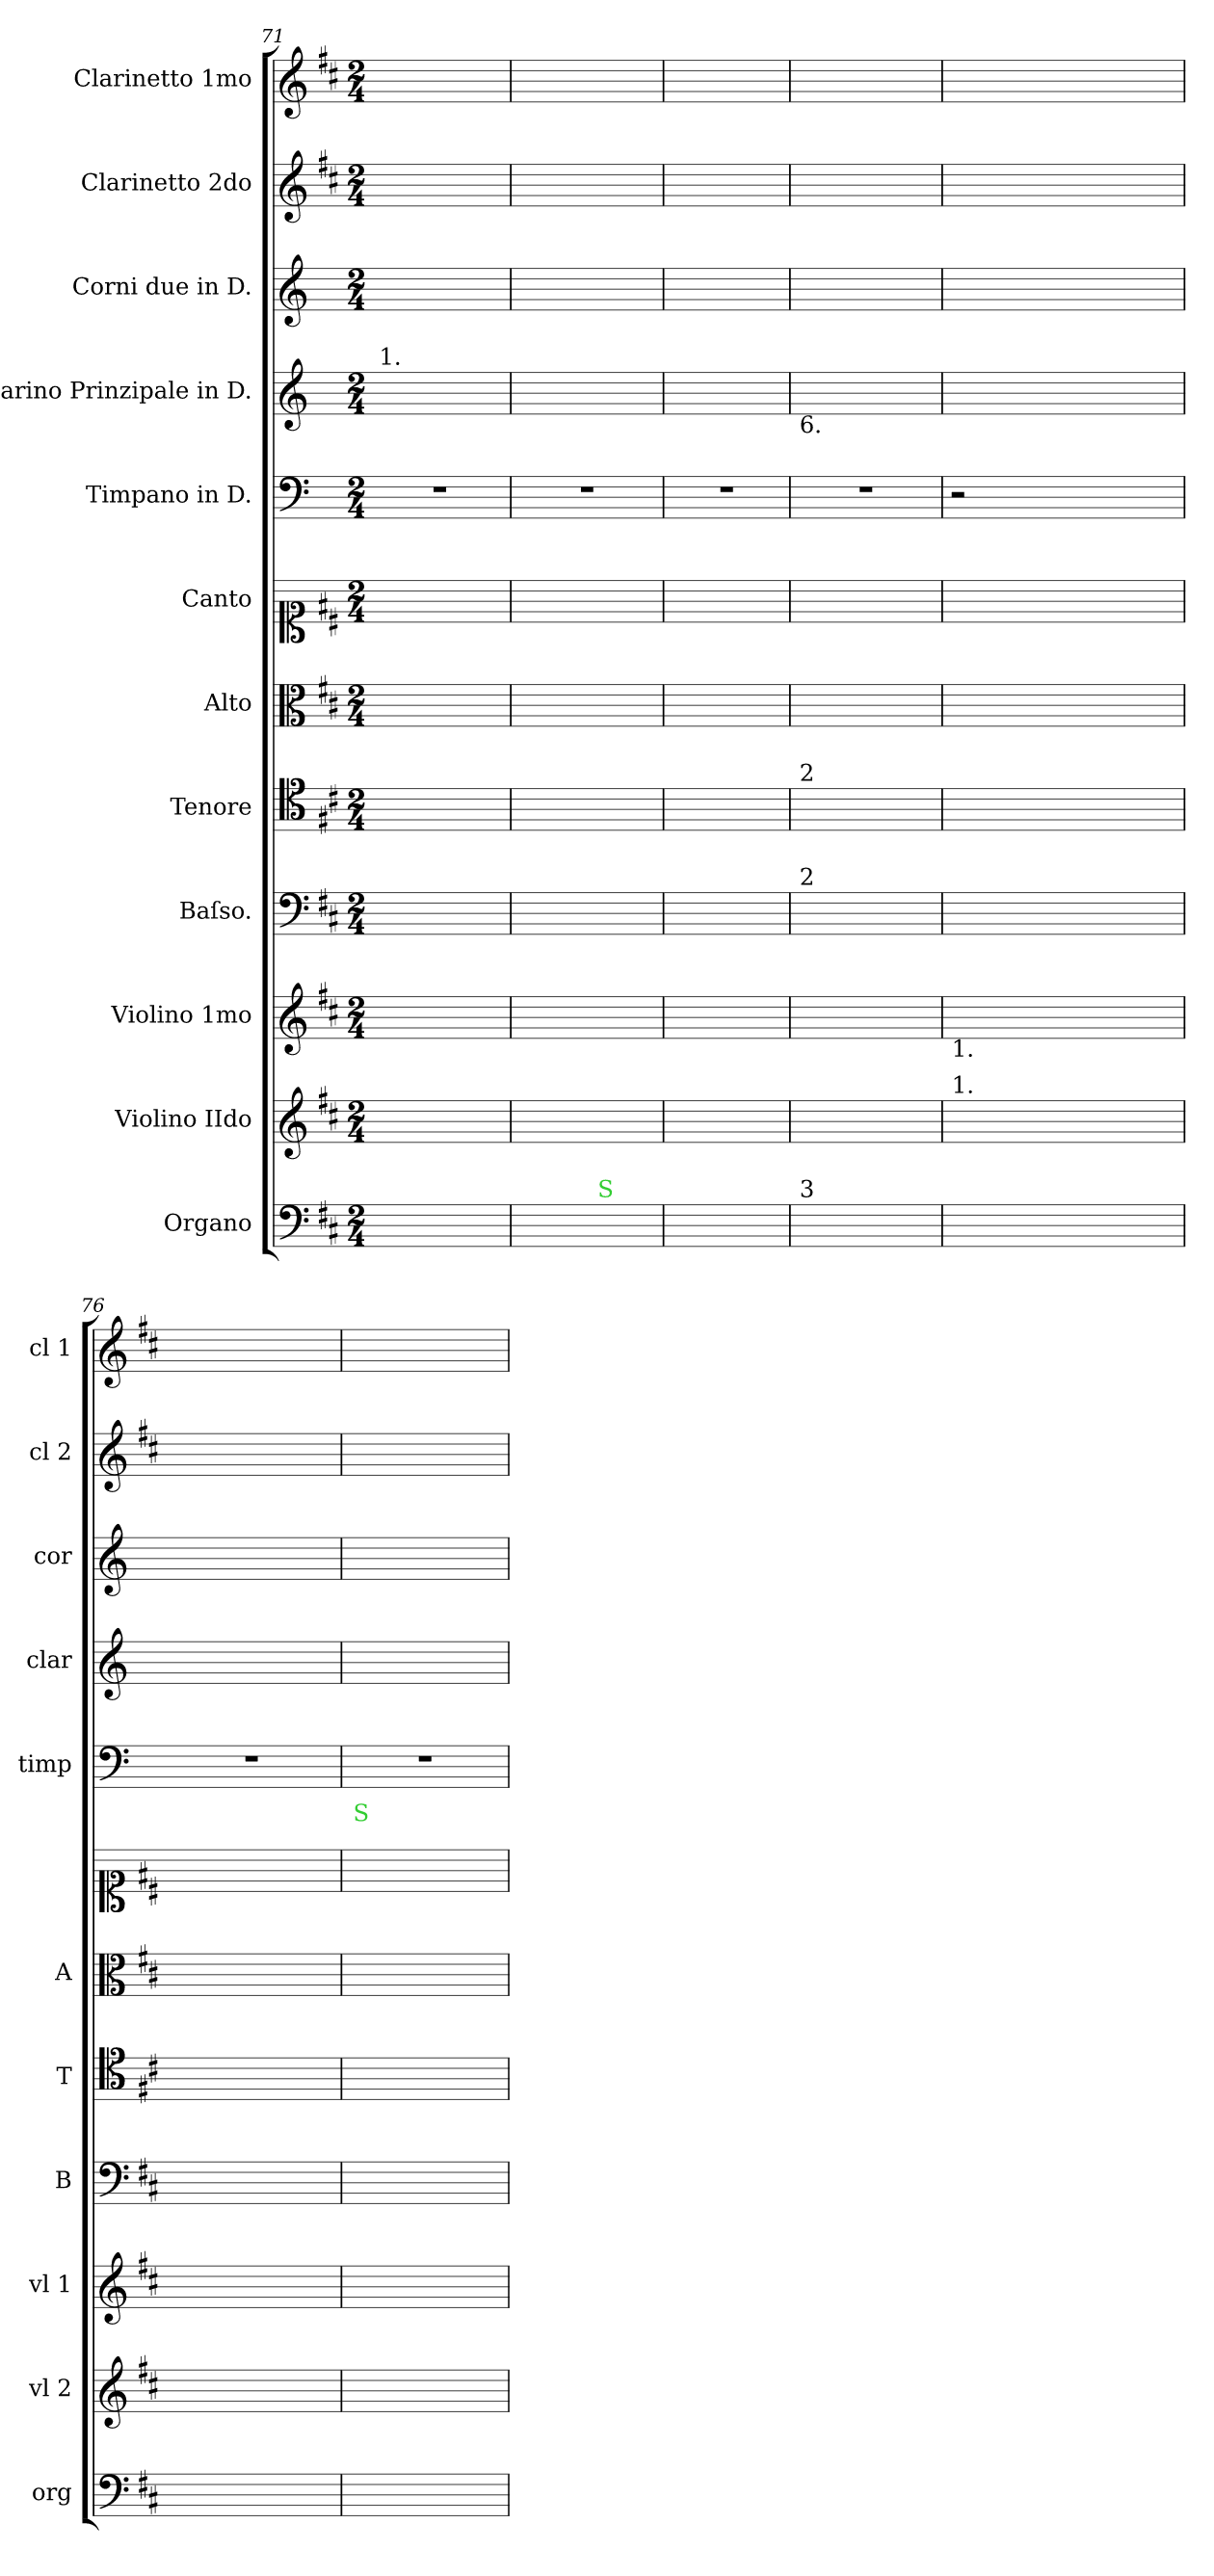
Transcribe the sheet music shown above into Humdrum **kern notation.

**kern	**kern	**kern	**kern	**kern	**text	**kern	**kern	**kern	**kern	**kern	**kern	**kern
*part12	*part11	*part10	*part9	*part8	*part8	*part7	*part6	*part5	*part4	*part3	*part2	*part1
*staff12	*staff11	*staff10	*staff9	*staff8	*staff8	*staff7	*staff6	*staff5	*staff4	*staff3	*staff2	*staff1
*I"Organo	*I"Violino IIdo	*I"Violino 1mo	*I"Baſso.	*I"Tenore	*	*I"Alto	*I"Canto	*I"Timpano in D.	*I"Clarino Prinzipale in D.	*I"Corni due in D.	*I"Clarinetto 2do	*I"Clarinetto 1mo
*I'org	*I'vl 2	*I'vl 1	*I'B	*I'T	*	*I'A	*	*I'timp	*I'clar	*I'cor	*I'cl 2	*I'cl 1
*clefF4	*clefG2	*clefG2	*clefF4	*clefC4	*	*clefC3	*clefC1	*clefF4	*clefG2	*clefG2	*clefG2	*clefG2
*	*	*	*	*	*	*	*	*	*ITrd-1c-2	*ITrd6c10	*	*
*k[f#c#]	*k[f#c#]	*k[f#c#]	*k[f#c#]	*k[f#c#]	*	*k[f#c#]	*k[f#c#]	*k[]	*k[f#c#]	*k[f#c#]	*k[f#c#]	*k[f#c#]
*D:	*D:	*D:	*D:	*D:	*	*D:	*D:	*	*	*	*D:	*D:
*M2/4	*M2/4	*M2/4	*M2/4	*M2/4	*	*M2/4	*M2/4	*M2/4	*M2/4	*M2/4	*M2/4	*M2/4
=71	=71	=71	=71	=71	=71	=71	=71	=71	=71	=71	=71	=71
!	!	!	!	!	!	!	!	!	!LO:TX:a:t=1.	!	!	!
4ryy	4ryy	4ryy	4G\yy	4d\yy	.i-	8a\Lyy	8ff#\Lyy	2r	2ryy	2ryy	2ryy	2ryy
.	.	.	.	.	.	8b\Jyy	8gg\Jyy	.	.	.	.	.
8ryy	8ryy	8ryy	8G\Lyy	8d\Lyy	.	8b\yy	8gg\yy	.	.	.	.	.
8Cn/yy	8ccn\yy	8ee\yy	8cn\Jyy	8e\Jyy	.	8ccn\yy	8ee\yy	.	.	.	.	.
=72	=72	=72	=72	=72	=72	=72	=72	=72	=72	=72	=72	=72
4D\yy	8b/Lyy	(8dd\Lyy	(4d\yy	2d\yy	.	(8b\Lyy	8dd\Lyy	2r	8d/Lyy	2ryy	2ryy	2ryy
.	8a/yy	8ccn\yy	.	.	.	8a\yy	8ccn\yy	.	16d/Lyy	.	.	.
.	.	.	.	.	.	.	.	.	16d/JJyy	.	.	.
!LO:TX:a:color=limegreen:t=S	!	!	!	!	!	!	!	!	!	!	!	!
4D\yy	8g/yy	8b\yy	4D/yy)	.	.	8g\yy	8b\yy	.	8d/Lyy	.	.	.
.	8f#/Jyy	8a\Jyy)	.	.	.	8f#\Jyy)	8a\Jyy	.	8d/Jyy	.	.	.
=73	=73	=73	=73	=73	=73	=73	=73	=73	=73	=73	=73	=73
8G\Lyy	4g/yy	4g/yy	4G\yy	4d\yy	.	4g\yy	4g\yy	2r	4d/yy	2ryy	2ryy	2ryy
8D\Jyy	.	.	.	.	.	.	.	.	.	.	.	.
4GG/yy	4ryy	4ryy	4ryy	4ryy	.	4ryy	4ryy	.	4ryy	.	.	.
=74	=74	=74	=74	=74	=74	=74	=74	=74	=74	=74	=74	=74
!	!	!	!	!	!	!	!	!	!LO:TX:b:t=6.	!	!	!
!	!	!	!	!LO:TX:a:t=2	!	!	!	!	!	!	!	!
!	!	!	!LO:TX:a:t=2	!	!	!	!	!	!	!	!	!
!LO:TX:a:t=3	!	!	!	!	!	!	!	!	!	!	!	!
2ryy	8e/Lyy	8e/Lyy	2ryy	2ryy	.	4ryy	4ryy	2r	2ryy	2ryy	2ryy	2ryy
.	16e/Lyy	16e/Lyy	.	.	.	.	.	.	.	.	.	.
.	16e/JJyy	16e/JJyy	.	.	.	.	.	.	.	.	.	.
.	4e/yy	4e/yy	.	.	.	8ryy	8ryy	.	.	.	.	.
.	.	.	.	.	.	8b\yy	8dd\yy	.	.	.	.	.
=75	=75	=75	=75	=75	=75	=75	=75	=75	=75	=75	=75	=75
!	!	!LO:TX:b:t=1.	!	!	!	!	!	!	!	!	!	!
!	!LO:TX:a:t=1.	!	!	!	!	!	!	!	!	!	!	!
2ryy	2ryy	2ryy	2ryy	2ryy	.	8b\Lyy	8dd\Lyy	2r	1.ryy	2ryy	2ryy	2ryy
.	.	.	.	.	.	8a\Jyy	8cc#X\Jyy	.	.	.	.	.
.	.	.	.	.	.	4a\yy	4cc#\yy	.	.	.	.	.
1ryy	1ryy	1ryy	1ryy	1ryy	.	1ryy	1ryy	1ryy	.	1ryy	1ryy	1ryy
=76	=76	=76	=76	=76	=76	=76	=76	=76	=76	=76	=76	=76
2ryy	8e/Lyy	8e/Lyy	4ryy	4ryy	.	4ryy	4ryy	2r	2ryy	2ryy	2ryy	2ryy
.	16e/Lyy	16e/Lyy	.	.	.	.	.	.	.	.	.	.
.	16e/JJyy	16e/JJyy	.	.	.	.	.	.	.	.	.	.
.	4e/yy	8e/yy	8ryy	8ryy	.	8ryy	8ryy	.	.	.	.	.
.	.	8ryy	8E\yy	8e\yy	.	8b\yy	8gg#X\yy	.	.	.	.	.
=77	=77	=77	=77	=77	=77	=77	=77	=77	=77	=77	=77	=77
!	!	!	!	!	!	!	!LO:TX:a:color=limegreen:t=S	!	!	!	!	!
4ryy	4ryy	4ryy	4A\yy	4e\yy	.	8b\Lyy	8gg\Lyy	2r	2ryy	2ryy	2ryy	2ryy
.	.	.	.	.	.	8cc#X\Jyy	8aa\Jyy	.	.	.	.	.
8ryy	8ryy	8ryy	8A\Lyy	8e\Lyy	.	8cc#\yy	8aa\yy	.	.	.	.	.
8D\yy	8dd\yy	8ff#\yy	8d\Jyy	8f#\Jyy	.	8dd\yy	8ff#\yy	.	.	.	.	.
=	=	=	=	=	=	=	=	=	=	=	=	=
*-	*-	*-	*-	*-	*-	*-	*-	*-	*-	*-	*-	*-
